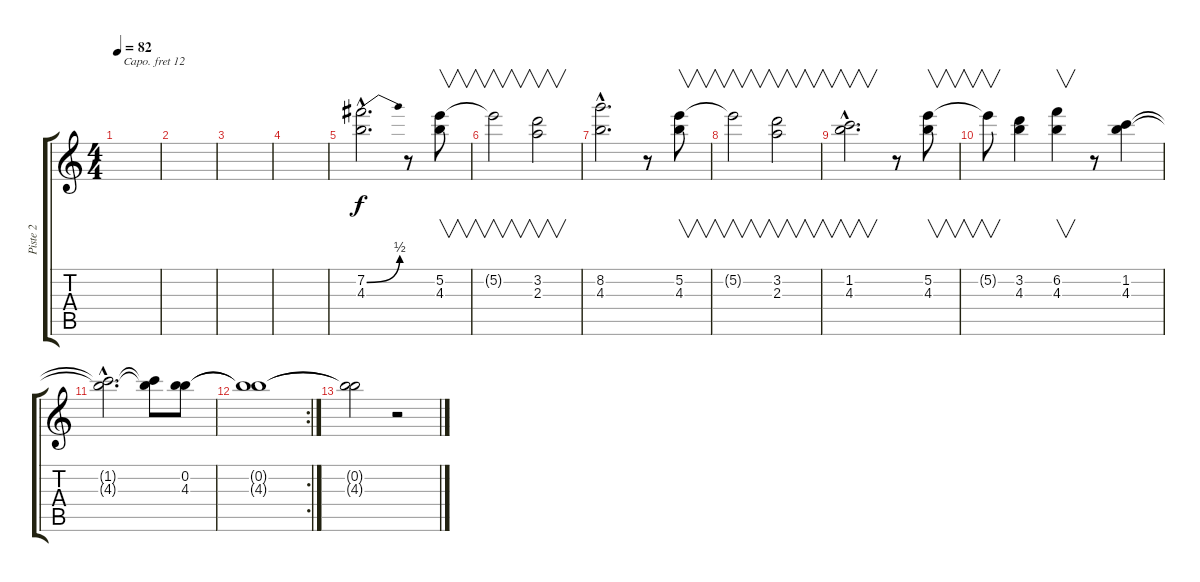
\track ("Piste 2" "Piste 2") {instrument overdrivenguitar}
\staff {score tabs}
\capo 12
\tuning (E4 B3 G3 D3 A2 E2) {hide}
\ts (4 4)
\tempo 82
\clef g2
\ks c
|
|
|
|
(7.2{be (bend 0 0 60 2) hac} 4.3{hac}).2{d} r.8 (5.2 4.3).8{v} |
5.2{t}.2{v} (3.2 2.3).2{v} |
(8.2{hac} 4.3{hac}).2{d} r.8 (5.2 4.3).8{v} |
5.2{t}.2{v} (3.2 2.3).2{v} |
(1.2{hac} 4.3{hac}).2{v d} r.8 (5.2 4.3).8{v} |
5.2{t}.8{v} (3.2 4.3).4 (6.2 4.3).4{v} r.8 (1.2 4.3).4 |
(1.2{hac t} 4.3{hac t}).2{d} (1.2{t} 4.3{t}).8 (0.2 4.3).8 |
\rc 2
(0.2{t} 4.3{t}).1 |
(0.2{t} 4.3{t}).2 r.2
